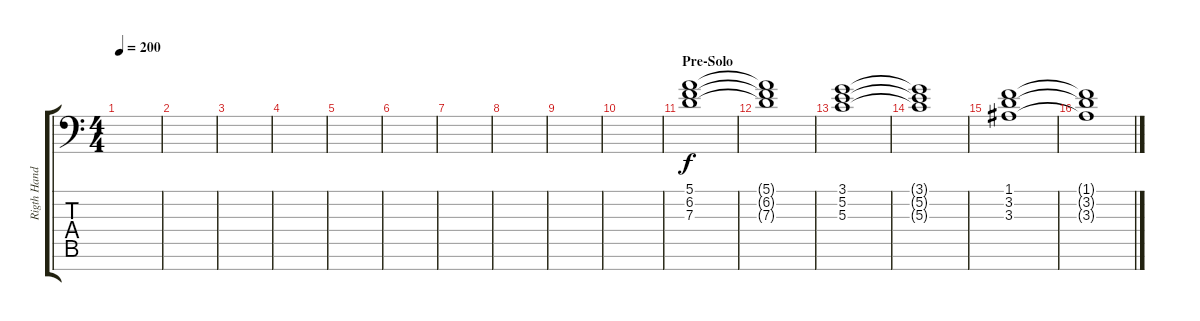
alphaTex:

\track ("Rigth Hand" "Rigth Hand") {instrument churchorgan}
\staff {score tabs}
\tuning (E4 B3 G3 D3 A2 E2 G1) {hide}
\ts (4 4)
\tempo 200
\clef f4
\ks c
|
|
|
|
|
|
|
|
|
|
\section ("" "Pre-Solo")
(5.1 6.2 7.3).1{volume 11 instrument churchorgan} |
(5.1{t} 6.2{t} 7.3{t}).1 |
(3.1 5.2 5.3).1 |
(3.1{t} 5.2{t} 5.3{t}).1 |
(1.1 3.2 3.3).1 |
(1.1{t} 3.2{t} 3.3{t}).1
